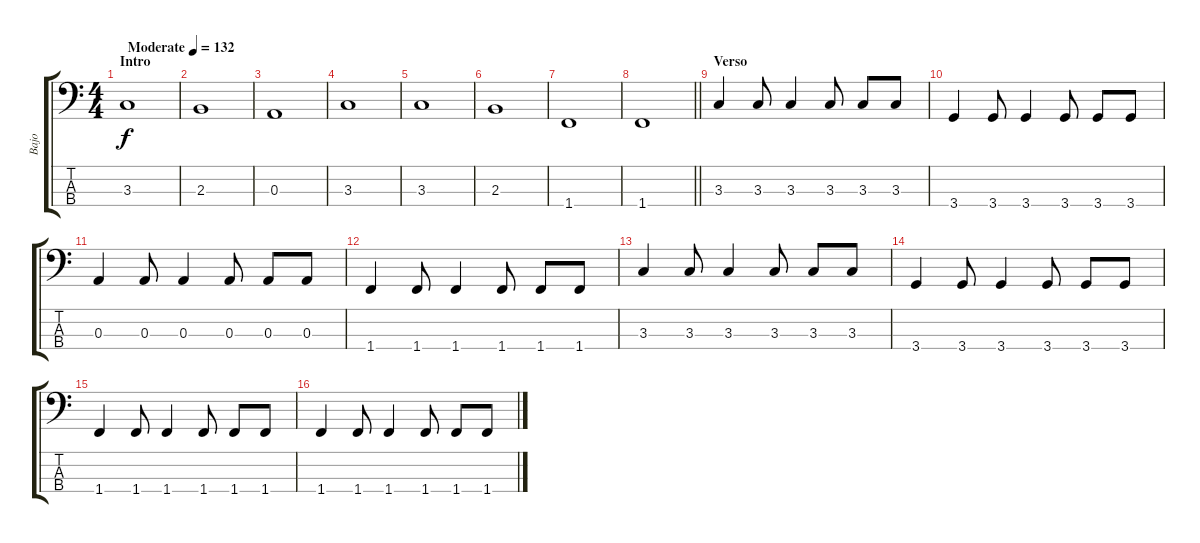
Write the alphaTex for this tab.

\track ("Bajo" "Bajo") {instrument electricbassfinger}
\staff {score tabs}
\tuning (G2 D2 A1 E1) {hide}
\ts (4 4)
\section ("" "Intro")
\tempo (132 "Moderate")
\clef f4
\ks c
3.3.1{dy f instrument electricbassfinger} |
2.3.1 |
0.3.1 |
3.3.1 |
3.3.1 |
2.3.1 |
1.4.1 |
\barLineRight lightlight
1.4.1 |
\section ("" "Verso")
3.3.4 3.3.8 3.3.4 3.3.8 3.3.8 3.3.8 |
3.4.4 3.4.8 3.4.4 3.4.8 3.4.8 3.4.8 |
0.3.4 0.3.8 0.3.4 0.3.8 0.3.8 0.3.8 |
1.4.4 1.4.8 1.4.4 1.4.8 1.4.8 1.4.8 |
3.3.4 3.3.8 3.3.4 3.3.8 3.3.8 3.3.8 |
3.4.4 3.4.8 3.4.4 3.4.8 3.4.8 3.4.8 |
1.4.4 1.4.8 1.4.4 1.4.8 1.4.8 1.4.8 |
1.4.4 1.4.8 1.4.4 1.4.8 1.4.8 1.4.8
